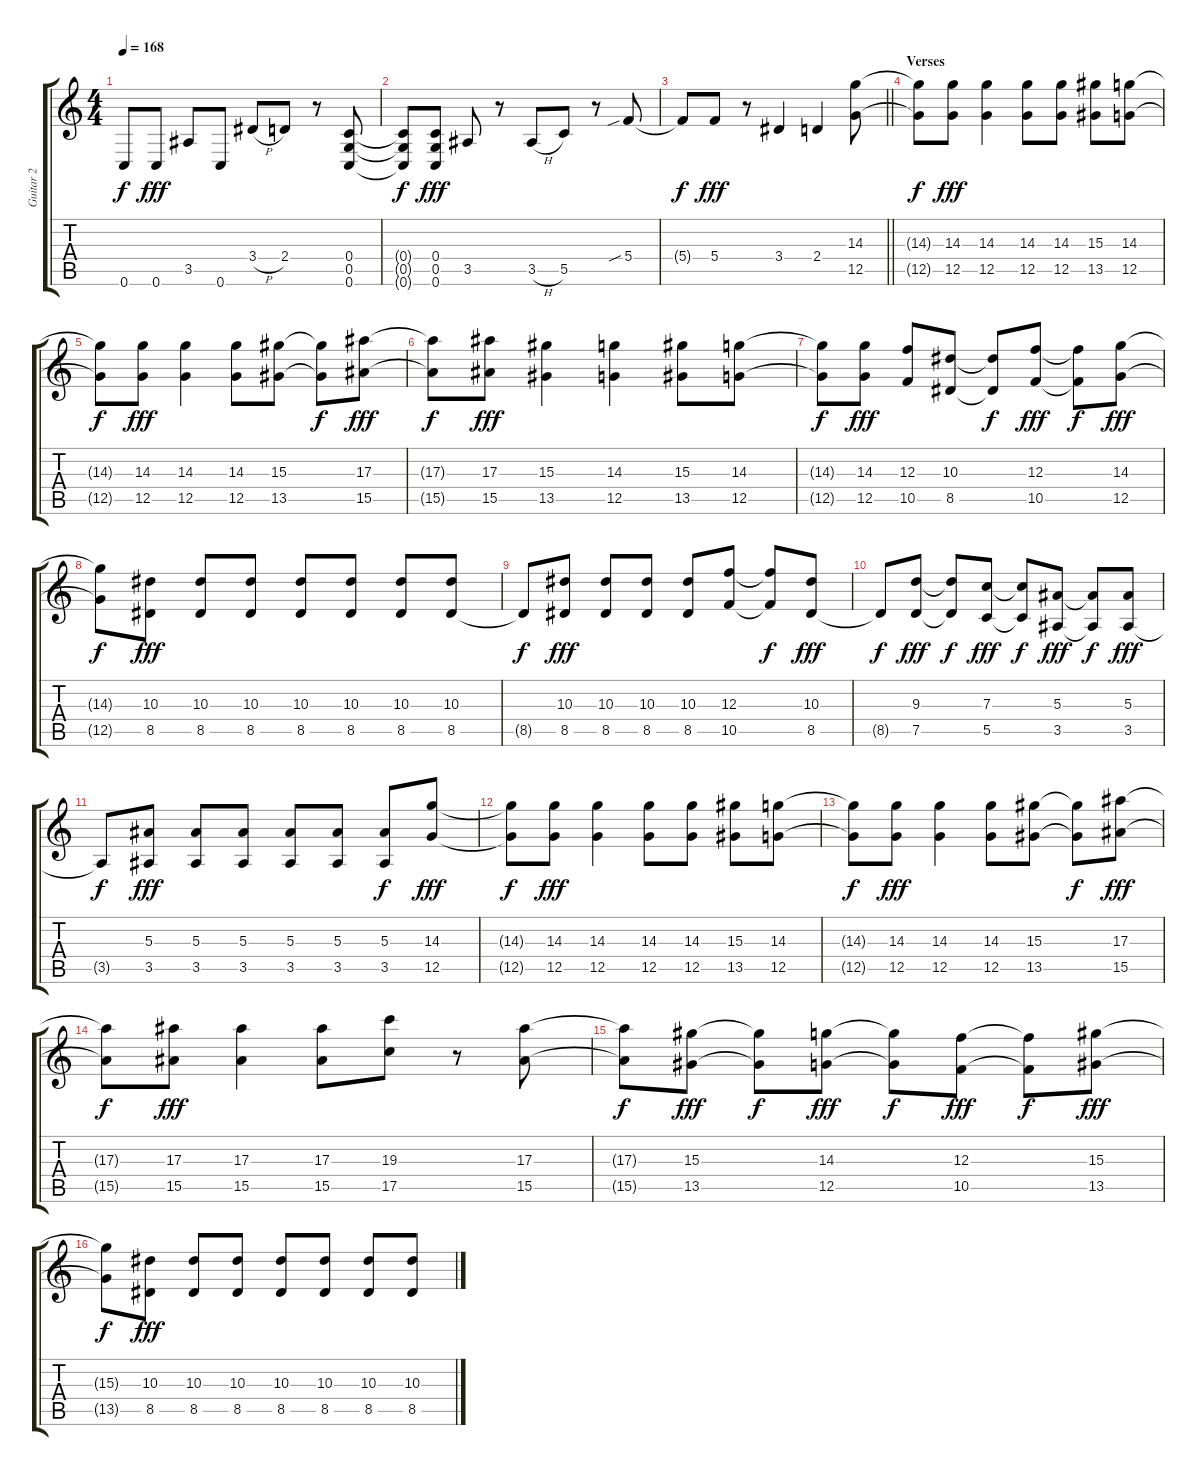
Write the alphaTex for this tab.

\track ("Guitar 2" "Guitar 2") {instrument distortionguitar}
\staff {score tabs}
\tuning (D4 A3 F3 C3 G2 C2) {hide}
\ts (4 4)
\tempo 168
\clef g2
\ks c
0.6{t}.8{dy f} 0.6.8{dy fff} 3.5.8 0.6.8 3.4{h}.8 2.4.8 r.8 (0.4 0.5 0.6).8 |
(0.4{t} 0.5{t} 0.6{t}).8{dy f} (0.4 0.5 0.6).8{dy fff} 3.5.8 r.8 3.5{h}.8 5.5.8 r.8 5.4{sib}.8 |
\barLineRight lightlight
5.4{t}.8{dy f} 5.4.8{dy fff} r.8 3.4.4 2.4.4 (14.3 12.5).8 |
\section ("" "Verses")
(14.3{t} 12.5{t}).8{dy f} (14.3 12.5).8{dy fff} (14.3 12.5).4 (14.3 12.5).8 (14.3 12.5).8 (15.3 13.5).8 (14.3 12.5).8 |
(14.3{t} 12.5{t}).8{dy f} (14.3 12.5).8{dy fff} (14.3 12.5).4 (14.3 12.5).8 (15.3 13.5).8 (15.3{t} 13.5{t}).8{dy f} (17.3 15.5).8{dy fff} |
(17.3{t} 15.5{t}).8{dy f} (17.3 15.5).8{dy fff} (15.3 13.5).4 (14.3 12.5).4 (15.3 13.5).8 (14.3 12.5).8 |
(14.3{t} 12.5{t}).8{dy f} (14.3 12.5).8{dy fff} (12.3 10.5).8 (10.3 8.5).8 (10.3{t} 8.5{t}).8{dy f} (12.3 10.5).8{dy fff} (12.3{t} 10.5{t}).8{dy f} (14.3 12.5).8{dy fff} |
(14.3{t} 12.5{t}).8{dy f} (10.3 8.5).8{dy fff} (10.3 8.5).8 (10.3 8.5).8 (10.3 8.5).8 (10.3 8.5).8 (10.3 8.5).8 (10.3 8.5).8 |
8.5{t}.8{dy f} (10.3 8.5).8{dy fff} (10.3 8.5).8 (10.3 8.5).8 (10.3 8.5).8 (12.3 10.5).8 (12.3{t} 10.5{t}).8{dy f} (10.3 8.5).8{dy fff} |
8.5{t}.8{dy f} (9.3 7.5).8{dy fff} (9.3{t} 7.5{t}).8{dy f} (7.3 5.5).8{dy fff} (7.3{t} 5.5{t}).8{dy f} (5.3 3.5).8{dy fff} (5.3{t} 3.5{t}).8{dy f} (5.3 3.5).8{dy fff} |
3.5{t}.8{dy f} (5.3 3.5).8{dy fff} (5.3 3.5).8 (5.3 3.5).8 (5.3 3.5).8 (5.3 3.5).8 (5.3 3.5).8{dy f} (14.3 12.5).8{dy fff} |
(14.3{t} 12.5{t}).8{dy f} (14.3 12.5).8{dy fff} (14.3 12.5).4 (14.3 12.5).8 (14.3 12.5).8 (15.3 13.5).8 (14.3 12.5).8 |
(14.3{t} 12.5{t}).8{dy f} (14.3 12.5).8{dy fff} (14.3 12.5).4 (14.3 12.5).8 (15.3 13.5).8 (15.3{t} 13.5{t}).8{dy f} (17.3 15.5).8{dy fff} |
(17.3{t} 15.5{t}).8{dy f} (17.3 15.5).8{dy fff} (17.3 15.5).4 (17.3 15.5).8 (19.3 17.5).8 r.8 (17.3 15.5).8 |
(17.3{t} 15.5{t}).8{dy f} (15.3 13.5).8{dy fff} (15.3{t} 13.5{t}).8{dy f} (14.3 12.5).8{dy fff} (14.3{t} 12.5{t}).8{dy f} (12.3 10.5).8{dy fff} (12.3{t} 10.5{t}).8{dy f} (15.3 13.5).8{dy fff} |
(15.3{t} 13.5{t}).8{dy f} (10.3 8.5).8{dy fff} (10.3 8.5).8 (10.3 8.5).8 (10.3 8.5).8 (10.3 8.5).8 (10.3 8.5).8 (10.3 8.5).8
